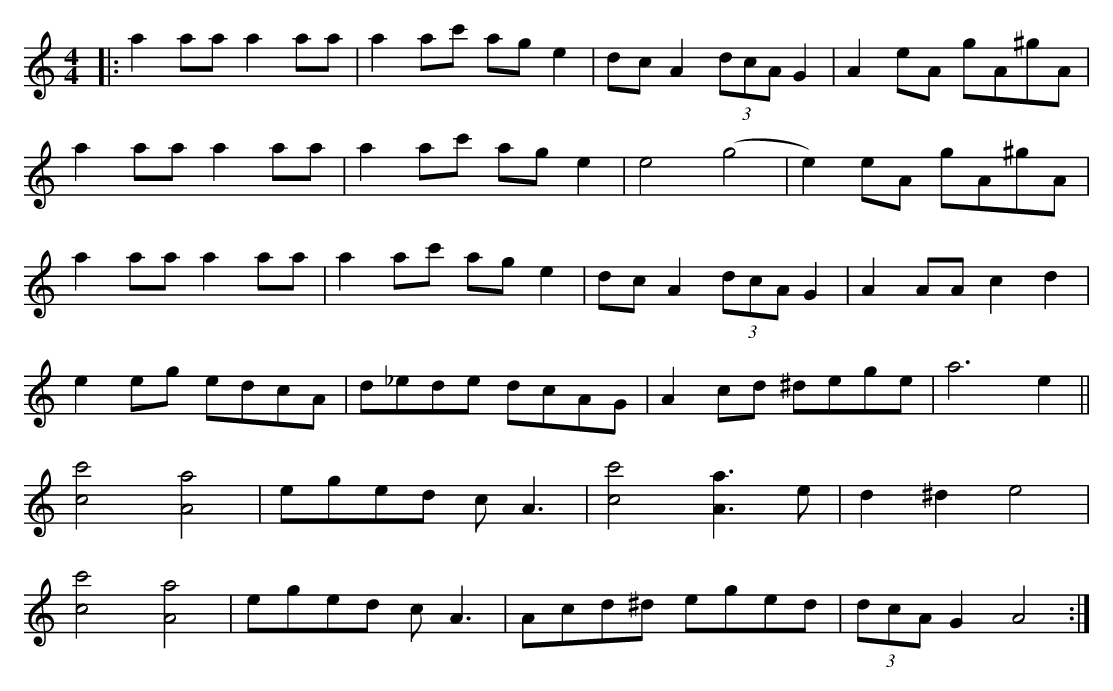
X:1
M:4/4
K:Amin
|:a2 aa a2 aa|a2 ac' ag e2|dc A2 (3dcA G2|A2 eA gA^gA|
a2 aa a2 aa|a2 ac' age2|e4(g4|e2)eA gA^gA|
a2 aa a2 aa|a2 ac' ag e2|dcA2 (3dcA G2|A2 AA c2 d2|
e2 eg edcA|d_ede dcAG|A2 cd ^dege|a6 e2||
[c4c'4][A4a4]|eged cA3|[c4c'4][A3a3]e|d2^d2e4|
[c4c'4][A4a4]|eged cA3|Acd^d eged|(3dcA G2A4:|
